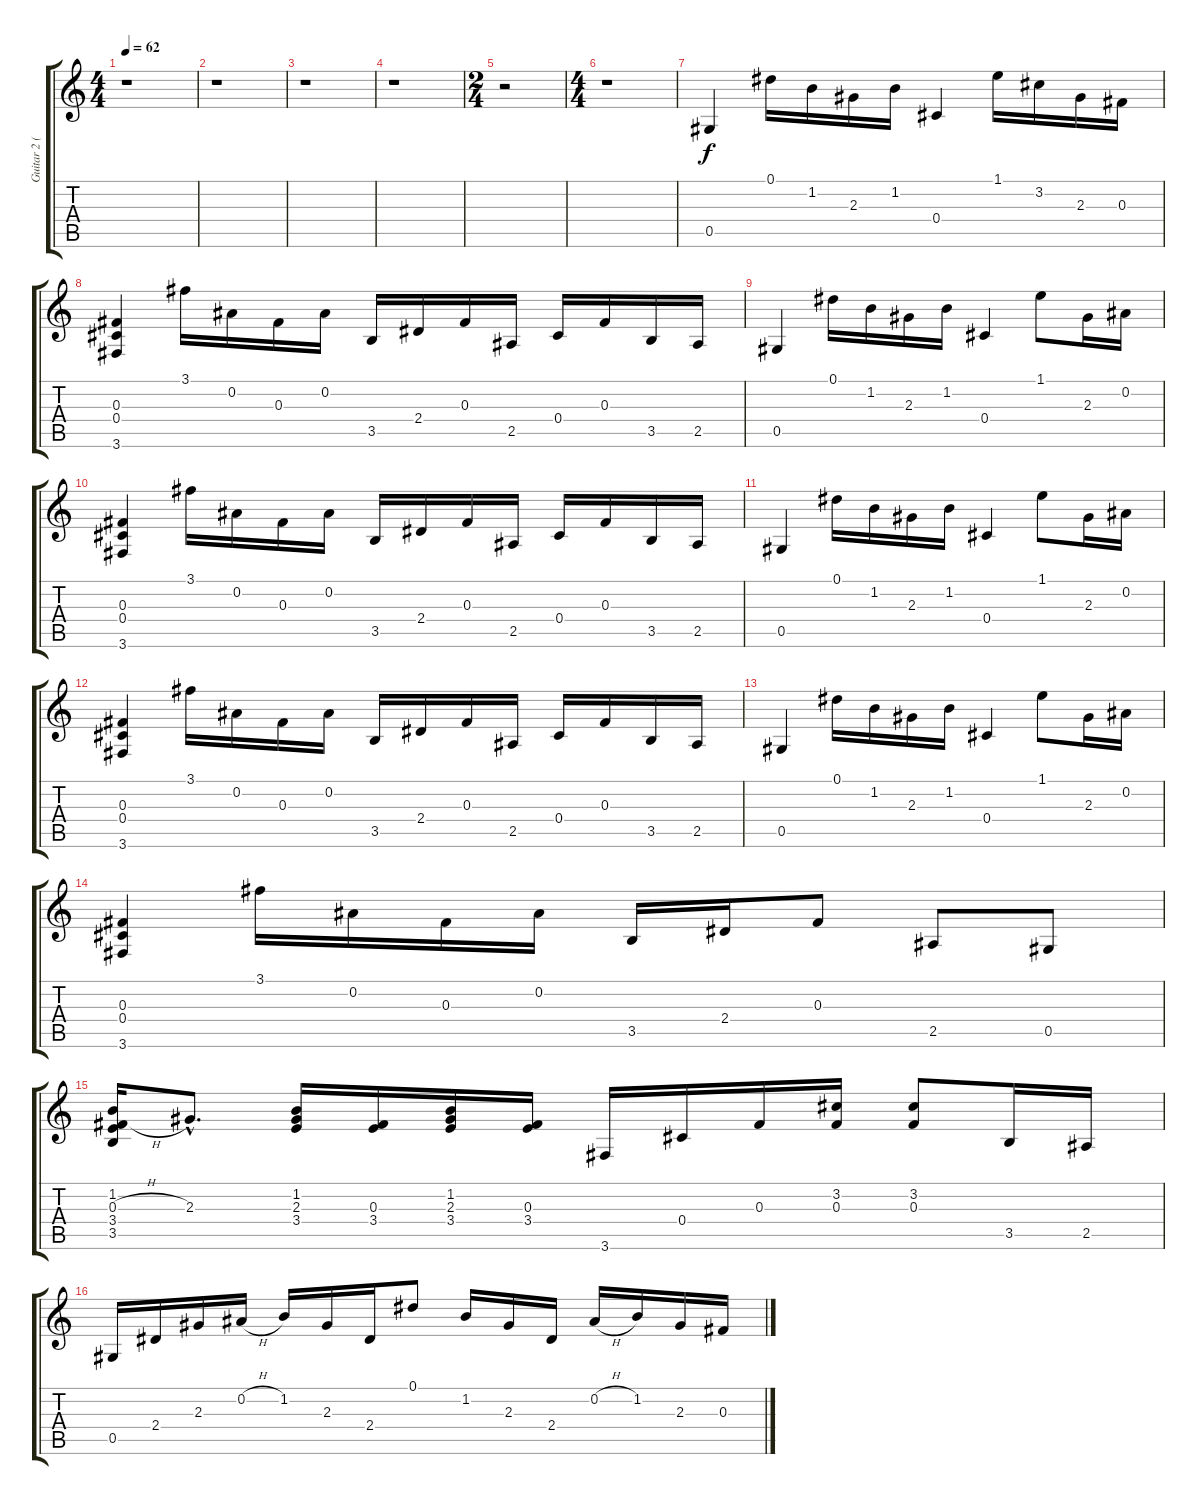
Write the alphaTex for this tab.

\track ("Guitar 2 ( Acoustic )" "Guitar 2 (") {instrument acousticguitarsteel}
\staff {score tabs}
\tuning (Eb4 Bb3 Gb3 Db3 Ab2 Eb2) {hide}
\ts (4 4)
\tempo 62
\clef g2
\ks c
r.1{dy f instrument acousticguitarsteel} |
r.1 |
r.1 |
r.1 |
\ts (2 4)
r.2 |
\ts (4 4)
r.1 |
0.5.4 0.1.16 1.2.16 2.3.16 1.2.16 0.4.4 1.1.16 3.2.16 2.3.16 0.3.16 |
(0.3 0.4 3.6).4 3.1.16 0.2.16 0.3.16 0.2.16 3.5.16 2.4.16 0.3.16 2.5.16 0.4.16 0.3.16 3.5.16 2.5.16 |
0.5.4 0.1.16 1.2.16 2.3.16 1.2.16 0.4.4 1.1.8 2.3.16 0.2.16 |
(0.3 0.4 3.6).4 3.1.16 0.2.16 0.3.16 0.2.16 3.5.16 2.4.16 0.3.16 2.5.16 0.4.16 0.3.16 3.5.16 2.5.16 |
0.5.4 0.1.16 1.2.16 2.3.16 1.2.16 0.4.4 1.1.8 2.3.16 0.2.16 |
(0.3 0.4 3.6).4 3.1.16 0.2.16 0.3.16 0.2.16 3.5.16 2.4.16 0.3.16 2.5.16 0.4.16 0.3.16 3.5.16 2.5.16 |
0.5.4 0.1.16 1.2.16 2.3.16 1.2.16 0.4.4 1.1.8 2.3.16 0.2.16 |
(0.3 0.4 3.6).4 3.1.16 0.2.16 0.3.16 0.2.16 3.5.16 2.4.16 0.3.8 2.5.8 0.5.8 |
(1.2 0.3{h} 3.4 3.5).16 2.3{hac}.8{d} (1.2 2.3 3.4).16 (0.3 3.4).16 (1.2 2.3 3.4).16 (0.3 3.4).16 3.6.16 0.4.16 0.3.16 (3.2 0.3).16 (3.2 0.3).8 3.5.16 2.5.16 |
0.5.16 2.4.16 2.3.16 0.2{h}.16 1.2.16 2.3.16 2.4.16 0.1.8 1.2.16 2.3.16 2.4.16 0.2{h}.16 1.2.16 2.3.16 0.3.16
